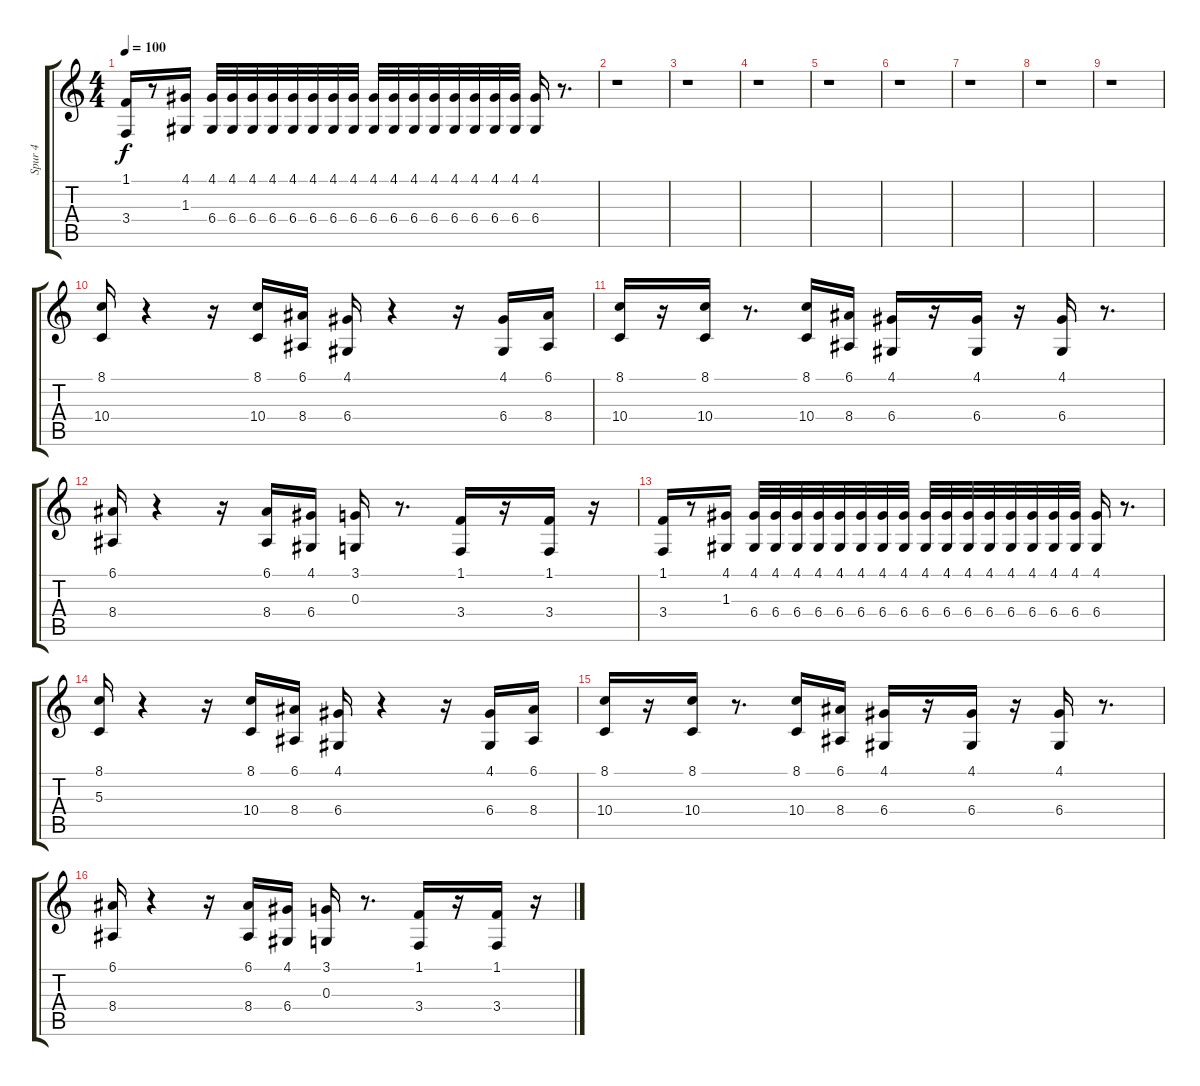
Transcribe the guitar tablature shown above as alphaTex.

\track ("Spur 4" "Spur 4") {instrument marimba}
\staff {score tabs}
\tuning (E4 B3 G3 D3 A2 E2) {hide}
\ts (4 4)
\tempo 100
\clef g2
\ks c
(1.1 3.4).16{dy f} r.8 (4.1 1.3).16 (4.1 6.4).32 (4.1 6.4).32 (4.1 6.4).32 (4.1 6.4).32 (4.1 6.4).32 (4.1 6.4).32 (4.1 6.4).32 (4.1 6.4).32 (4.1 6.4).32 (4.1 6.4).32 (4.1 6.4).32 (4.1 6.4).32 (4.1 6.4).32 (4.1 6.4).32 (4.1 6.4).32 (4.1 6.4).32 (4.1 6.4).16 r.8{d} |
r.1 |
r.1 |
r.1 |
r.1 |
r.1 |
r.1 |
r.1 |
r.1 |
(8.1 10.4).16 r.4 r.16 (8.1 10.4).16 (6.1 8.4).16 (4.1 6.4).16 r.4 r.16 (4.1 6.4).16 (6.1 8.4).16 |
(8.1 10.4).16 r.16 (8.1 10.4).16 r.8{d} (8.1 10.4).16 (6.1 8.4).16 (4.1 6.4).16 r.16 (4.1 6.4).16 r.16 (4.1 6.4).16 r.8{d} |
(6.1 8.4).16 r.4 r.16 (6.1 8.4).16 (4.1 6.4).16 (3.1 0.3).16 r.8{d} (1.1 3.4).16 r.16 (1.1 3.4).16 r.16 |
(1.1 3.4).16 r.8 (4.1 1.3).16 (4.1 6.4).32 (4.1 6.4).32 (4.1 6.4).32 (4.1 6.4).32 (4.1 6.4).32 (4.1 6.4).32 (4.1 6.4).32 (4.1 6.4).32 (4.1 6.4).32 (4.1 6.4).32 (4.1 6.4).32 (4.1 6.4).32 (4.1 6.4).32 (4.1 6.4).32 (4.1 6.4).32 (4.1 6.4).32 (4.1 6.4).16 r.8{d} |
(8.1 5.3).16 r.4 r.16 (8.1 10.4).16 (6.1 8.4).16 (4.1 6.4).16 r.4 r.16 (4.1 6.4).16 (6.1 8.4).16 |
(8.1 10.4).16 r.16 (8.1 10.4).16 r.8{d} (8.1 10.4).16 (6.1 8.4).16 (4.1 6.4).16 r.16 (4.1 6.4).16 r.16 (4.1 6.4).16 r.8{d} |
(6.1 8.4).16 r.4 r.16 (6.1 8.4).16 (4.1 6.4).16 (3.1 0.3).16 r.8{d} (1.1 3.4).16 r.16 (1.1 3.4).16 r.16
